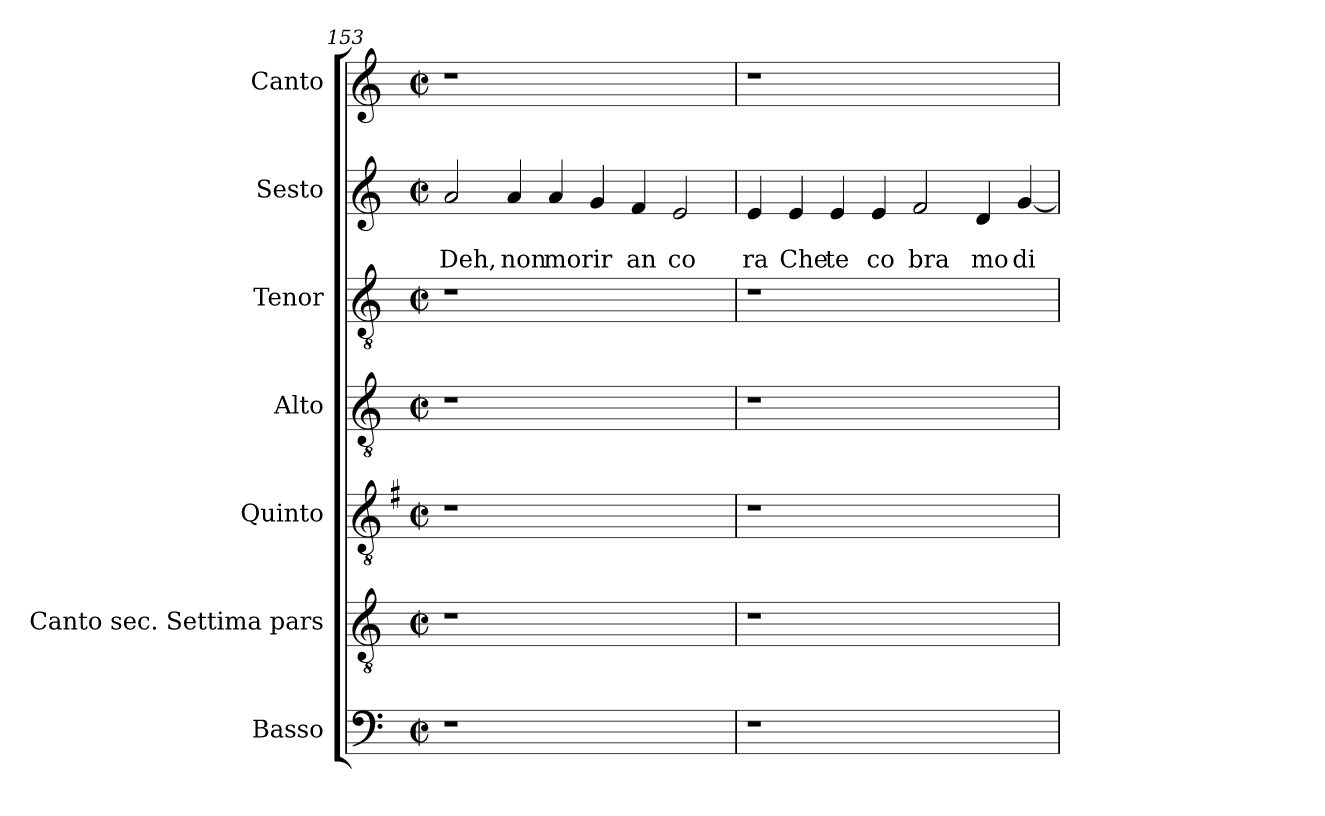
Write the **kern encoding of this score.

**kern	**kern	**kern	**kern	**kern	**kern	**text	**text	**kern
*part7	*part6	*part5	*part4	*part3	*part2	*part2	*part2	*part1
*staff7	*staff6	*staff5	*staff4	*staff3	*staff2	*staff2	*staff2	*staff1
*I"Basso	*I"Canto sec. Settima pars	*I"Quinto	*I"Alto	*I"Tenor	*I"Sesto	*	*	*I"Canto
*	*	*I'Quinto	*I'Alto	*I'Tenor	*I'Sesto	*	*	*I'Canto
!!LO:LB:g=z
*clefF4	*clefGv2	*clefGv2	*clefGv2	*clefGv2	*clefG2	*	*	*clefG2
*k[]	*k[]	*k[f#]	*k[]	*k[]	*k[]	*	*	*k[]
*C:	*C:	*G:	*C:	*C:	*C:	*	*	*C:
*M2/2	*M2/2	*M2/2	*M2/2	*M2/2	*M2/2	*	*	*M2/2
*met(c|)	*met(c|)	*met(c|)	*met(c|)	*met(c|)	*met(c|)	*	*	*met(c|)
=153	=153	=153	=153	=153	=153	=153	=153	=153
!	!	!	!	!	!	!	!LO:LY:b	!
1r	1r	1r	1r	1r	2a/	.	Deh,	1r
!	!	!	!	!	!	!	!LO:LY:b	!
.	.	.	.	.	4a/	.	non	.
!	!	!	!	!	!	!	!LO:LY:b	!
.	.	.	.	.	4a/	.	morir	.
1ryy	1ryy	1ryy	1ryy	1ryy	4g/	.	.	1ryy
!	!	!	!	!	!	!	!LO:LY:b	!
.	.	.	.	.	4f/	.	an	.
!	!	!	!	!	!	!	!LO:LY:b	!
.	.	.	.	.	2e/	.	co	.
=154	=154	=154	=154	=154	=154	=154	=154	=154
!	!	!	!	!	!	!	!LO:LY:b	!
1r	1r	1r	1r	1r	4e/	.	ra	1r
!	!	!	!	!	!	!	!LO:LY:b	!
.	.	.	.	.	4e/	.	Che	.
!	!	!	!	!	!	!	!LO:LY:b	!
.	.	.	.	.	4e/	.	te	.
!	!	!	!	!	!	!	!LO:LY:b	!
.	.	.	.	.	4e/	.	co	.
!	!	!	!	!	!	!	!LO:LY:b	!
1ryy	1ryy	1ryy	1ryy	1ryy	2f/	.	bra	1ryy
!	!	!	!	!	!	!	!LO:LY:b	!
.	.	.	.	.	4d/	.	mo	.
!	!	!	!	!	!	!	!LO:LY:b	!
.	.	.	.	.	[<4g/	.	di	.
=	=	=	=	=	=	=	=	=
*-	*-	*-	*-	*-	*-	*-	*-	*-
